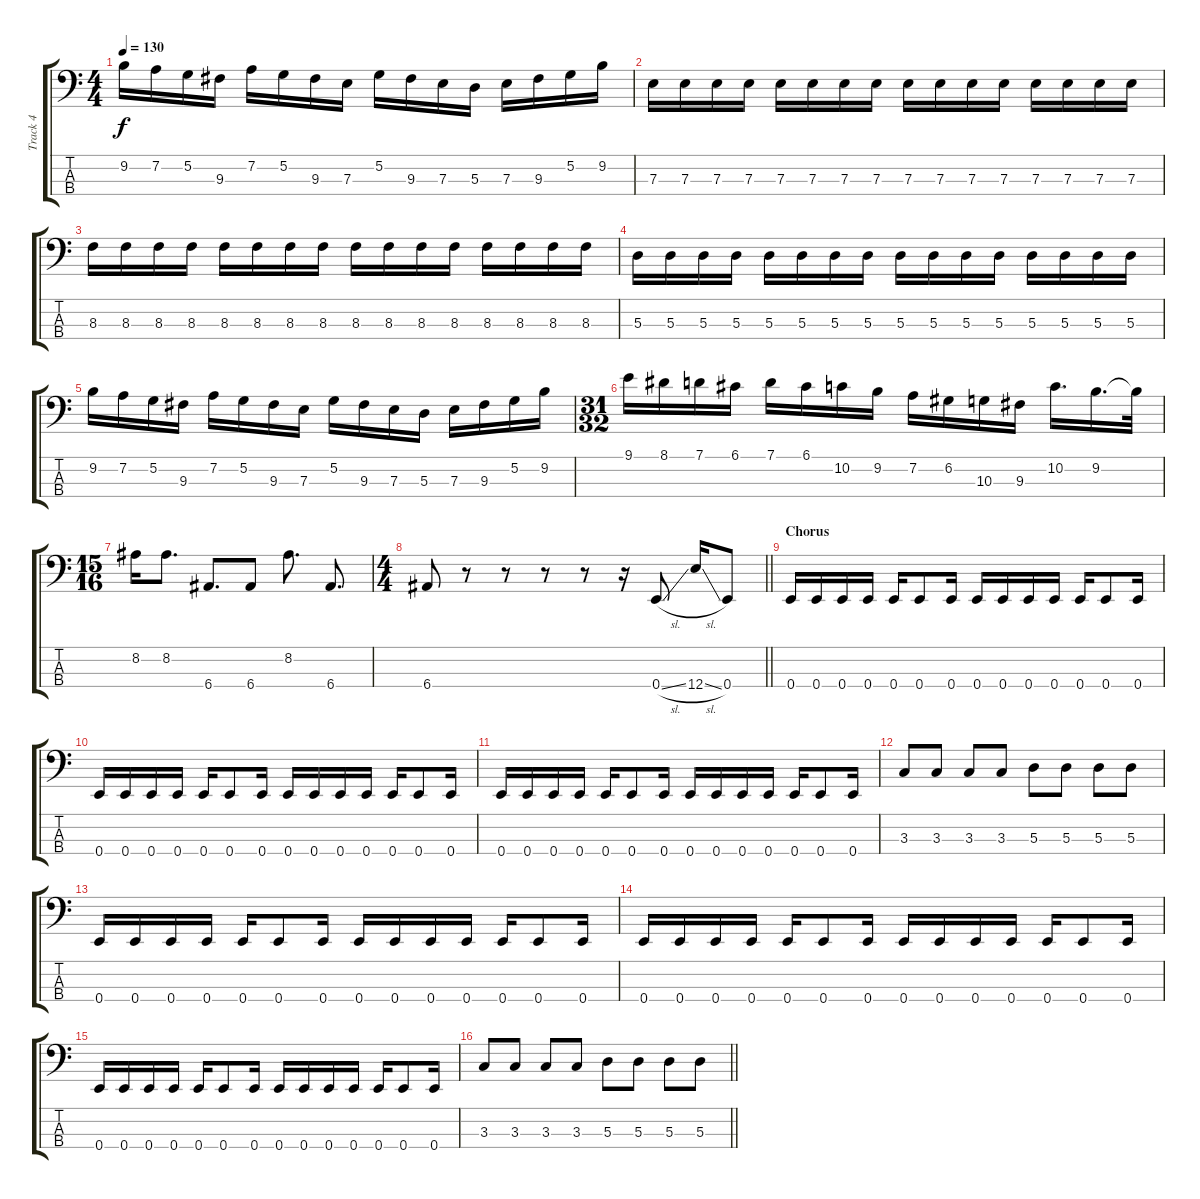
\track ("Track 4" "Track 4") {instrument electricbassfinger}
\staff {score tabs}
\tuning (G2 D2 A1 E1) {hide}
\ts (4 4)
\tempo 130
\clef f4
\ks c
9.2.16{dy f} 7.2.16 5.2.16 9.3.16 7.2.16 5.2.16 9.3.16 7.3.16 5.2.16 9.3.16 7.3.16 5.3.16 7.3.16 9.3.16 5.2.16 9.2.16 |
7.3.16 7.3.16 7.3.16 7.3.16 7.3.16 7.3.16 7.3.16 7.3.16 7.3.16 7.3.16 7.3.16 7.3.16 7.3.16 7.3.16 7.3.16 7.3.16 |
8.3.16 8.3.16 8.3.16 8.3.16 8.3.16 8.3.16 8.3.16 8.3.16 8.3.16 8.3.16 8.3.16 8.3.16 8.3.16 8.3.16 8.3.16 8.3.16 |
5.3.16 5.3.16 5.3.16 5.3.16 5.3.16 5.3.16 5.3.16 5.3.16 5.3.16 5.3.16 5.3.16 5.3.16 5.3.16 5.3.16 5.3.16 5.3.16 |
9.2.16 7.2.16 5.2.16 9.3.16 7.2.16 5.2.16 9.3.16 7.3.16 5.2.16 9.3.16 7.3.16 5.3.16 7.3.16 9.3.16 5.2.16 9.2.16 |
\ts (31 32)
9.1.16 8.1.16 7.1.16 6.1.16 7.1.16 6.1.16 10.2.16 9.2.16 7.2.16 6.2.16 10.3.16 9.3.16 10.2.16{d} 9.2.16{d} 9.2{t}.32 |
\ts (15 16)
8.2.16 8.2.8{d} 6.4.8{d} 6.4.8 8.2.8{d} 6.4.8{d} |
\ts (4 4)
\barLineRight lightlight
6.4.8 r.8 r.8 r.8 r.8 r.16 0.4{sl}.8 12.4{sl}.16 0.4.8 |
\section ("" "Chorus")
0.4.16 0.4.16 0.4.16 0.4.16 0.4.16 0.4.8 0.4.16 0.4.16 0.4.16 0.4.16 0.4.16 0.4.16 0.4.8 0.4.16 |
0.4.16 0.4.16 0.4.16 0.4.16 0.4.16 0.4.8 0.4.16 0.4.16 0.4.16 0.4.16 0.4.16 0.4.16 0.4.8 0.4.16 |
0.4.16 0.4.16 0.4.16 0.4.16 0.4.16 0.4.8 0.4.16 0.4.16 0.4.16 0.4.16 0.4.16 0.4.16 0.4.8 0.4.16 |
3.3.8 3.3.8 3.3.8 3.3.8 5.3.8 5.3.8 5.3.8 5.3.8 |
0.4.16 0.4.16 0.4.16 0.4.16 0.4.16 0.4.8 0.4.16 0.4.16 0.4.16 0.4.16 0.4.16 0.4.16 0.4.8 0.4.16 |
0.4.16 0.4.16 0.4.16 0.4.16 0.4.16 0.4.8 0.4.16 0.4.16 0.4.16 0.4.16 0.4.16 0.4.16 0.4.8 0.4.16 |
0.4.16 0.4.16 0.4.16 0.4.16 0.4.16 0.4.8 0.4.16 0.4.16 0.4.16 0.4.16 0.4.16 0.4.16 0.4.8 0.4.16 |
\barLineRight lightlight
3.3.8 3.3.8 3.3.8 3.3.8 5.3.8 5.3.8 5.3.8 5.3.8
